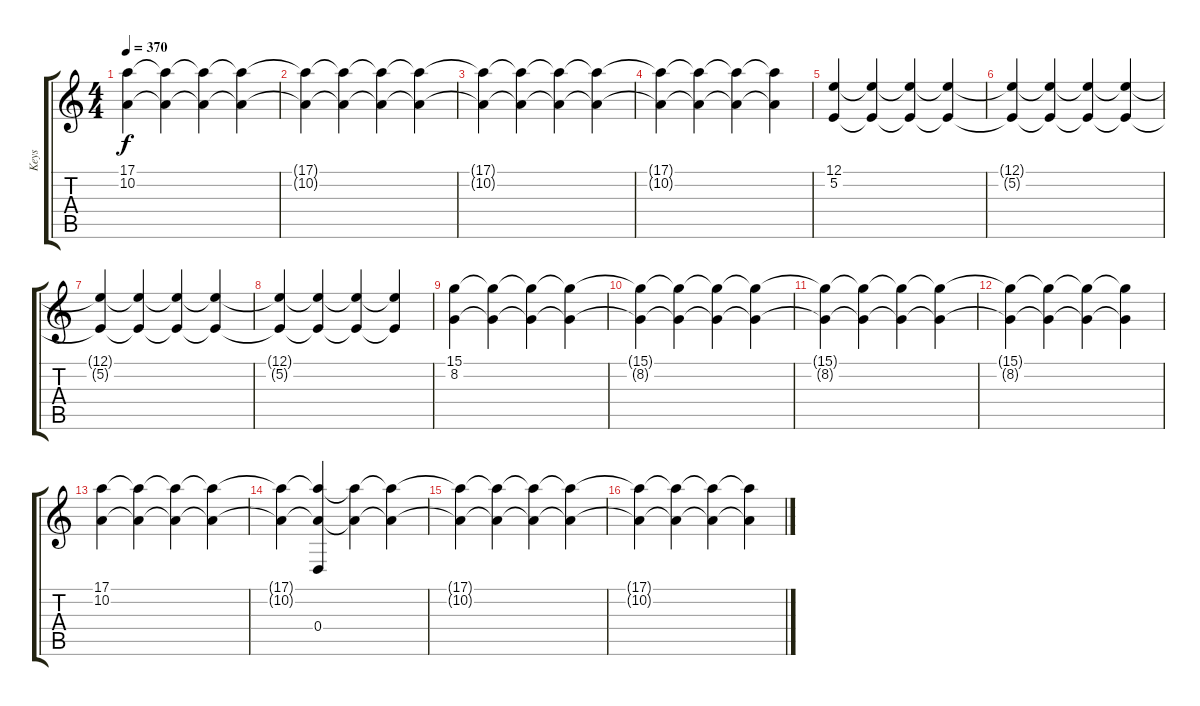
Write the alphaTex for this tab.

\track ("Keys" "Keys") {instrument stringensemble1}
\staff {score tabs}
\tuning (E4 B3 G3 D3 A2 E2) {hide}
\ts (4 4)
\tempo 370
\clef g2
\ks c
(17.1 10.2).4{dy f} (17.1{t} 10.2{t}).4 (17.1{t} 10.2{t}).4 (17.1{t} 10.2{t}).4 |
(17.1{t} 10.2{t}).4 (17.1{t} 10.2{t}).4 (17.1{t} 10.2{t}).4 (17.1{t} 10.2{t}).4 |
(17.1{t} 10.2{t}).4 (17.1{t} 10.2{t}).4 (17.1{t} 10.2{t}).4 (17.1{t} 10.2{t}).4 |
(17.1{t} 10.2{t}).4 (17.1{t} 10.2{t}).4 (17.1{t} 10.2{t}).4 (17.1{t} 10.2{t}).4 |
(12.1 5.2).4 (12.1{t} 5.2{t}).4 (12.1{t} 5.2{t}).4 (12.1{t} 5.2{t}).4 |
(12.1{t} 5.2{t}).4 (12.1{t} 5.2{t}).4 (12.1{t} 5.2{t}).4 (12.1{t} 5.2{t}).4 |
(12.1{t} 5.2{t}).4 (12.1{t} 5.2{t}).4 (12.1{t} 5.2{t}).4 (12.1{t} 5.2{t}).4 |
(12.1{t} 5.2{t}).4 (12.1{t} 5.2{t}).4 (12.1{t} 5.2{t}).4 (12.1{t} 5.2{t}).4 |
(15.1 8.2).4 (15.1{t} 8.2{t}).4 (15.1{t} 8.2{t}).4 (15.1{t} 8.2{t}).4 |
(15.1{t} 8.2{t}).4 (15.1{t} 8.2{t}).4 (15.1{t} 8.2{t}).4 (15.1{t} 8.2{t}).4 |
(15.1{t} 8.2{t}).4 (15.1{t} 8.2{t}).4 (15.1{t} 8.2{t}).4 (15.1{t} 8.2{t}).4 |
(15.1{t} 8.2{t}).4 (15.1{t} 8.2{t}).4 (15.1{t} 8.2{t}).4 (15.1{t} 8.2{t}).4 |
(17.1 10.2).4 (17.1{t} 10.2{t}).4 (17.1{t} 10.2{t}).4 (17.1{t} 10.2{t}).4 |
(17.1{t} 10.2{t}).4 (17.1{t} 10.2{t} 0.4).4 (17.1{t} 10.2{t}).4 (17.1{t} 10.2{t}).4 |
(17.1{t} 10.2{t}).4 (17.1{t} 10.2{t}).4 (17.1{t} 10.2{t}).4 (17.1{t} 10.2{t}).4 |
(17.1{t} 10.2{t}).4 (17.1{t} 10.2{t}).4 (17.1{t} 10.2{t}).4 (17.1{t} 10.2{t}).4
